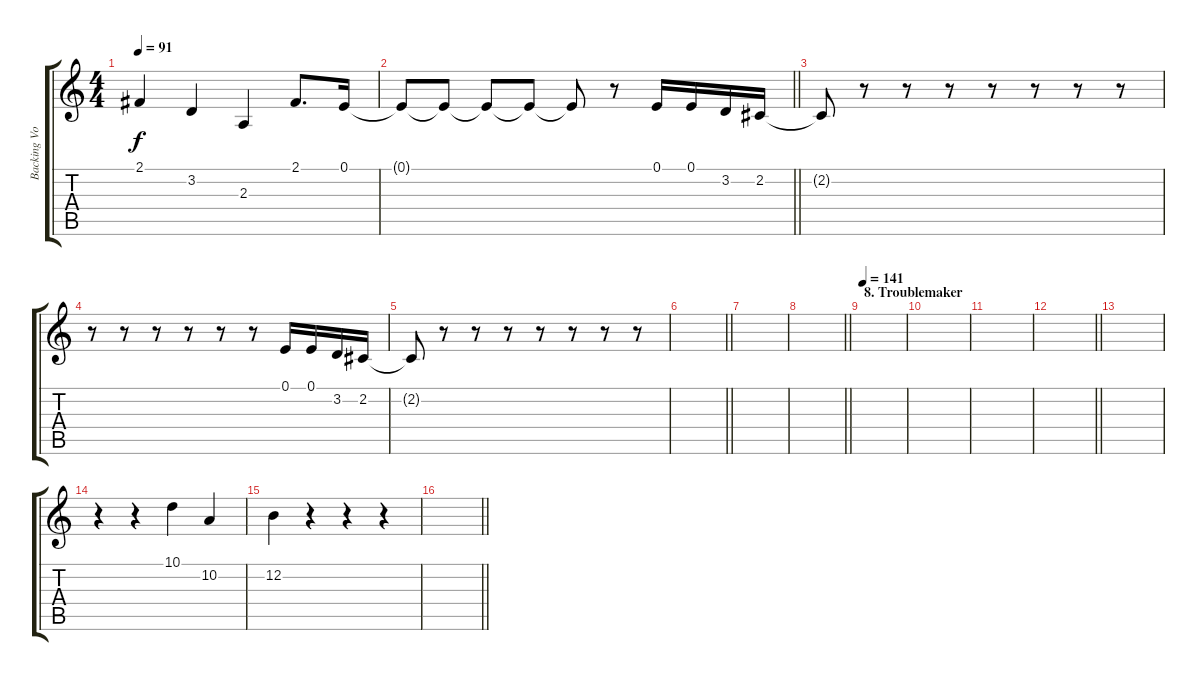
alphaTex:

\track ("Backing Vocals" "Backing Vo") {instrument bassoon}
\staff {score tabs}
\tuning (E4 B3 G3 D3 A2 E2) {hide}
\ts (4 4)
\tempo 91
\clef g2
\ks c
2.1.4{dy f} 3.2.4 2.3.4 2.1.8{d} 0.1.16 |
\barLineRight lightlight
0.1{t}.8 0.1{t}.8 0.1{t}.8 0.1{t}.8 0.1{t}.8 r.8 0.1.16 0.1.16 3.2.16 2.2.16 |
2.2{t}.8 r.8 r.8 r.8 r.8 r.8 r.8 r.8 |
r.8 r.8 r.8 r.8 r.8 r.8 0.1.16 0.1.16 3.2.16 2.2.16 |
2.2{t}.8 r.8 r.8 r.8 r.8 r.8 r.8 r.8 |
\barLineRight lightlight
|
|
\barLineRight lightlight
|
\section ("" "8. Troublemaker")
\tempo 141
|
|
|
\barLineRight lightlight
|
|
r.4 r.4 10.1.4 10.2.4 |
12.2.4 r.4 r.4 r.4 |
\barLineRight lightlight
